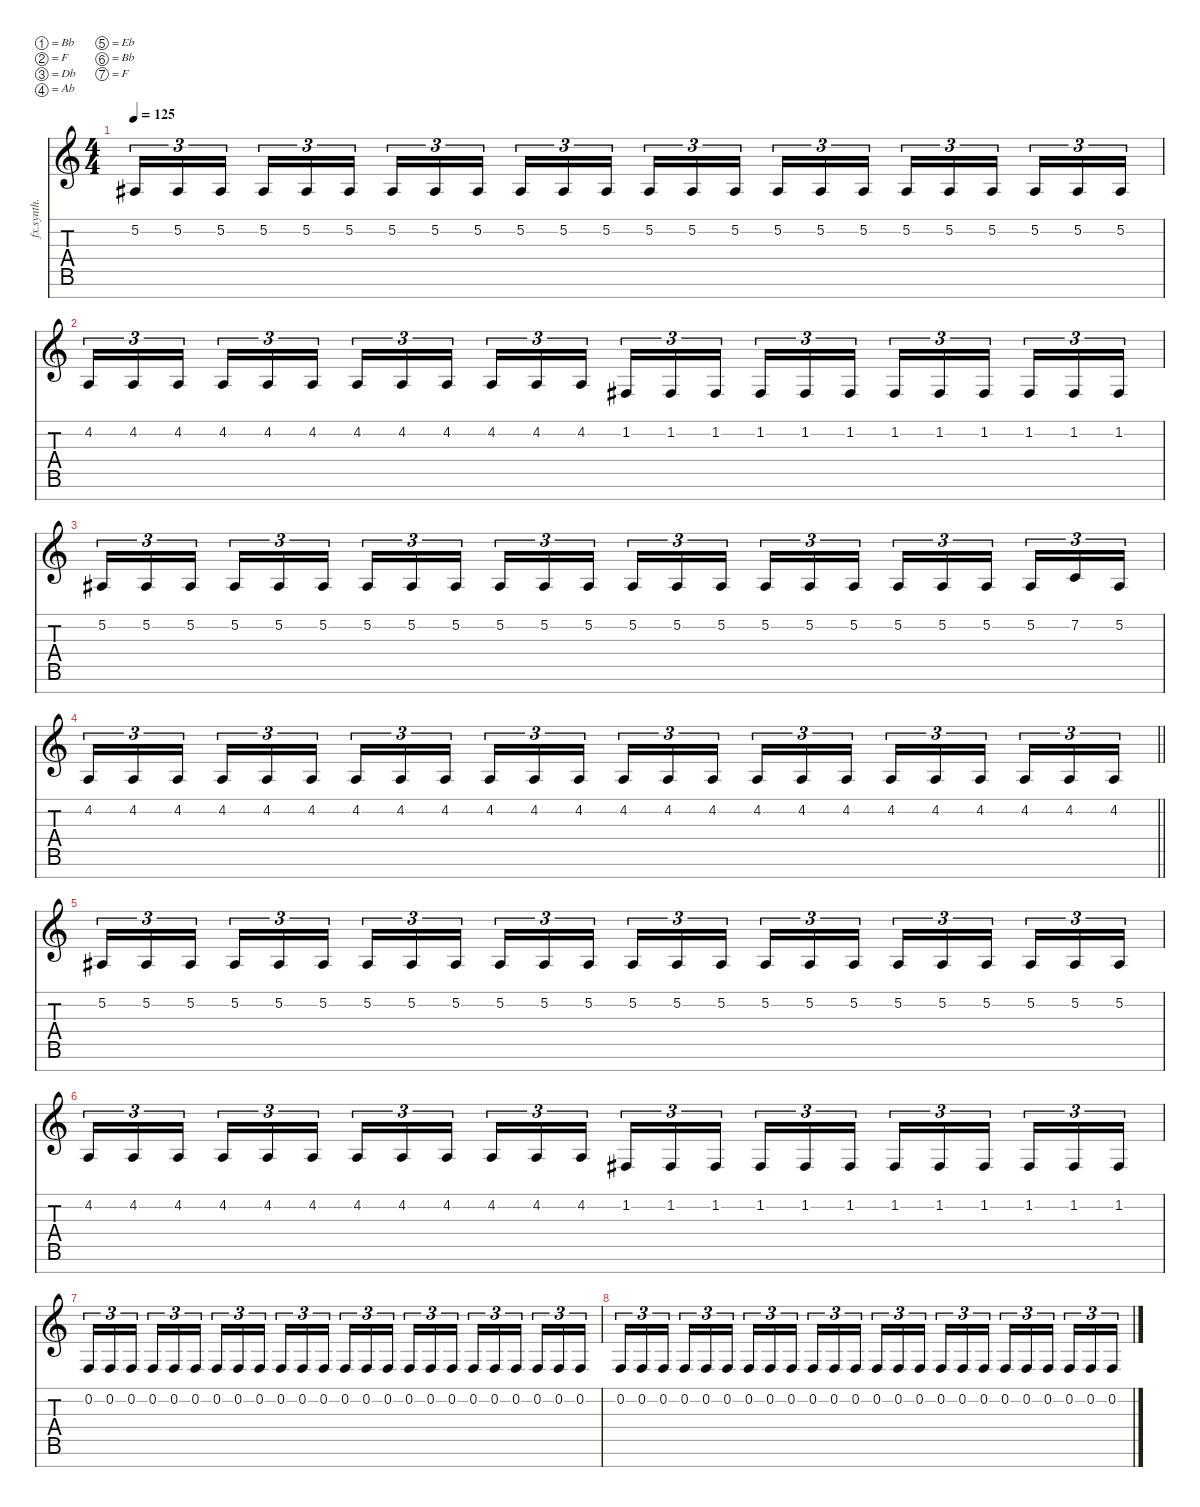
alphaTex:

\defaultSystemsLayout 4
\hideDynamics
\bracketExtendMode nobrackets
\track ("FX" "fx.synth.") {instrument fx6goblins}
\staff {score tabs}
\tuning (Bb3 F3 Db3 Ab2 Eb2 Bb1 F1)
\ts (4 4)
\tempo 125
\clef g2
\ks c
5.2{acc #}.16{tu (3 2) dy f} 5.2{acc #}.16{tu (3 2)} 5.2{acc #}.16{tu (3 2)} 5.2{acc #}.16{tu (3 2)} 5.2{acc #}.16{tu (3 2)} 5.2{acc #}.16{tu (3 2)} 5.2{acc #}.16{tu (3 2)} 5.2{acc #}.16{tu (3 2)} 5.2{acc #}.16{tu (3 2)} 5.2{acc #}.16{tu (3 2)} 5.2{acc #}.16{tu (3 2)} 5.2{acc #}.16{tu (3 2)} 5.2{acc #}.16{tu (3 2)} 5.2{acc #}.16{tu (3 2)} 5.2{acc #}.16{tu (3 2)} 5.2{acc #}.16{tu (3 2)} 5.2{acc #}.16{tu (3 2)} 5.2{acc #}.16{tu (3 2)} 5.2{acc #}.16{tu (3 2)} 5.2{acc #}.16{tu (3 2)} 5.2{acc #}.16{tu (3 2)} 5.2{acc #}.16{tu (3 2)} 5.2{acc #}.16{tu (3 2)} 5.2{acc #}.16{tu (3 2)} |
4.2.16{tu (3 2)} 4.2.16{tu (3 2)} 4.2.16{tu (3 2)} 4.2.16{tu (3 2)} 4.2.16{tu (3 2)} 4.2.16{tu (3 2)} 4.2.16{tu (3 2)} 4.2.16{tu (3 2)} 4.2.16{tu (3 2)} 4.2.16{tu (3 2)} 4.2.16{tu (3 2)} 4.2.16{tu (3 2)} 1.2{acc #}.16{tu (3 2)} 1.2{acc #}.16{tu (3 2)} 1.2{acc #}.16{tu (3 2)} 1.2{acc #}.16{tu (3 2)} 1.2{acc #}.16{tu (3 2)} 1.2{acc #}.16{tu (3 2)} 1.2{acc #}.16{tu (3 2)} 1.2{acc #}.16{tu (3 2)} 1.2{acc #}.16{tu (3 2)} 1.2{acc #}.16{tu (3 2)} 1.2{acc #}.16{tu (3 2)} 1.2{acc #}.16{tu (3 2)} |
5.2{acc #}.16{tu (3 2)} 5.2{acc #}.16{tu (3 2)} 5.2{acc #}.16{tu (3 2)} 5.2{acc #}.16{tu (3 2)} 5.2{acc #}.16{tu (3 2)} 5.2{acc #}.16{tu (3 2)} 5.2{acc #}.16{tu (3 2)} 5.2{acc #}.16{tu (3 2)} 5.2{acc #}.16{tu (3 2)} 5.2{acc #}.16{tu (3 2)} 5.2{acc #}.16{tu (3 2)} 5.2{acc #}.16{tu (3 2)} 5.2{acc #}.16{tu (3 2)} 5.2{acc #}.16{tu (3 2)} 5.2{acc #}.16{tu (3 2)} 5.2{acc #}.16{tu (3 2)} 5.2{acc #}.16{tu (3 2)} 5.2{acc #}.16{tu (3 2)} 5.2{acc #}.16{tu (3 2)} 5.2{acc #}.16{tu (3 2)} 5.2{acc #}.16{tu (3 2)} 5.2{acc #}.16{tu (3 2)} 7.2.16{tu (3 2)} 5.2{acc #}.16{tu (3 2)} |
\barLineRight lightlight
4.2.16{tu (3 2)} 4.2.16{tu (3 2)} 4.2.16{tu (3 2)} 4.2.16{tu (3 2)} 4.2.16{tu (3 2)} 4.2.16{tu (3 2)} 4.2.16{tu (3 2)} 4.2.16{tu (3 2)} 4.2.16{tu (3 2)} 4.2.16{tu (3 2)} 4.2.16{tu (3 2)} 4.2.16{tu (3 2)} 4.2.16{tu (3 2)} 4.2.16{tu (3 2)} 4.2.16{tu (3 2)} 4.2.16{tu (3 2)} 4.2.16{tu (3 2)} 4.2.16{tu (3 2)} 4.2.16{tu (3 2)} 4.2.16{tu (3 2)} 4.2.16{tu (3 2)} 4.2.16{tu (3 2)} 4.2.16{tu (3 2)} 4.2.16{tu (3 2)} |
5.2{acc #}.16{tu (3 2)} 5.2{acc #}.16{tu (3 2)} 5.2{acc #}.16{tu (3 2)} 5.2{acc #}.16{tu (3 2)} 5.2{acc #}.16{tu (3 2)} 5.2{acc #}.16{tu (3 2)} 5.2{acc #}.16{tu (3 2)} 5.2{acc #}.16{tu (3 2)} 5.2{acc #}.16{tu (3 2)} 5.2{acc #}.16{tu (3 2)} 5.2{acc #}.16{tu (3 2)} 5.2{acc #}.16{tu (3 2)} 5.2{acc #}.16{tu (3 2)} 5.2{acc #}.16{tu (3 2)} 5.2{acc #}.16{tu (3 2)} 5.2{acc #}.16{tu (3 2)} 5.2{acc #}.16{tu (3 2)} 5.2{acc #}.16{tu (3 2)} 5.2{acc #}.16{tu (3 2)} 5.2{acc #}.16{tu (3 2)} 5.2{acc #}.16{tu (3 2)} 5.2{acc #}.16{tu (3 2)} 5.2{acc #}.16{tu (3 2)} 5.2{acc #}.16{tu (3 2)} |
4.2.16{tu (3 2)} 4.2.16{tu (3 2)} 4.2.16{tu (3 2)} 4.2.16{tu (3 2)} 4.2.16{tu (3 2)} 4.2.16{tu (3 2)} 4.2.16{tu (3 2)} 4.2.16{tu (3 2)} 4.2.16{tu (3 2)} 4.2.16{tu (3 2)} 4.2.16{tu (3 2)} 4.2.16{tu (3 2)} 1.2{acc #}.16{tu (3 2)} 1.2{acc #}.16{tu (3 2)} 1.2{acc #}.16{tu (3 2)} 1.2{acc #}.16{tu (3 2)} 1.2{acc #}.16{tu (3 2)} 1.2{acc #}.16{tu (3 2)} 1.2{acc #}.16{tu (3 2)} 1.2{acc #}.16{tu (3 2)} 1.2{acc #}.16{tu (3 2)} 1.2{acc #}.16{tu (3 2)} 1.2{acc #}.16{tu (3 2)} 1.2{acc #}.16{tu (3 2)} |
0.2.16{tu (3 2)} 0.2.16{tu (3 2)} 0.2.16{tu (3 2)} 0.2.16{tu (3 2)} 0.2.16{tu (3 2)} 0.2.16{tu (3 2)} 0.2.16{tu (3 2)} 0.2.16{tu (3 2)} 0.2.16{tu (3 2)} 0.2.16{tu (3 2)} 0.2.16{tu (3 2)} 0.2.16{tu (3 2)} 0.2.16{tu (3 2)} 0.2.16{tu (3 2)} 0.2.16{tu (3 2)} 0.2.16{tu (3 2)} 0.2.16{tu (3 2)} 0.2.16{tu (3 2)} 0.2.16{tu (3 2)} 0.2.16{tu (3 2)} 0.2.16{tu (3 2)} 0.2.16{tu (3 2)} 0.2.16{tu (3 2)} 0.2.16{tu (3 2)} |
0.2.16{tu (3 2)} 0.2.16{tu (3 2)} 0.2.16{tu (3 2)} 0.2.16{tu (3 2)} 0.2.16{tu (3 2)} 0.2.16{tu (3 2)} 0.2.16{tu (3 2)} 0.2.16{tu (3 2)} 0.2.16{tu (3 2)} 0.2.16{tu (3 2)} 0.2.16{tu (3 2)} 0.2.16{tu (3 2)} 0.2.16{tu (3 2)} 0.2.16{tu (3 2)} 0.2.16{tu (3 2)} 0.2.16{tu (3 2)} 0.2.16{tu (3 2)} 0.2.16{tu (3 2)} 0.2.16{tu (3 2)} 0.2.16{tu (3 2)} 0.2.16{tu (3 2)} 0.2.16{tu (3 2)} 0.2.16{tu (3 2)} 0.2.16{tu (3 2)}
